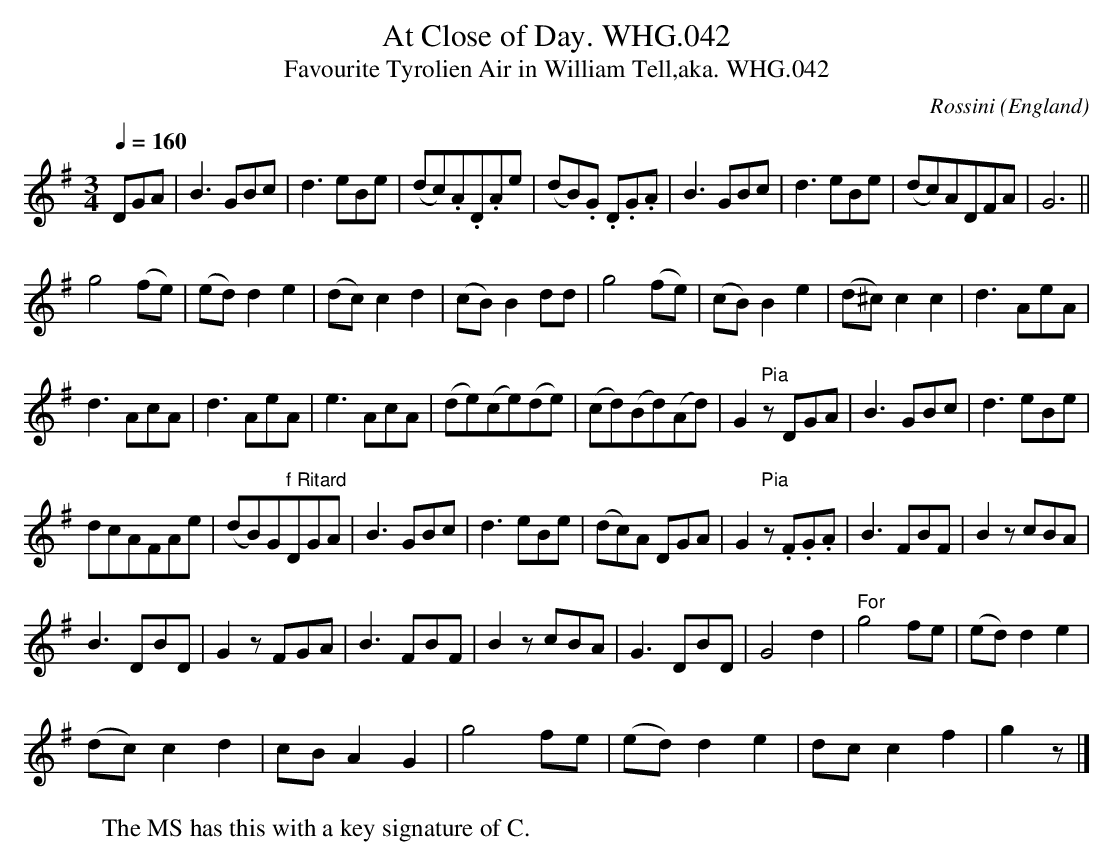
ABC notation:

X:1
T:At Close of Day. WHG.042
T:Favourite Tyrolien Air in William Tell,aka. WHG.042
C:Rossini
L:1/8
M:3/4
O:England
Q:1/4=160
K:G
DGA|B3GBc|d3eBe|(dc).A.D.Ae|(dB).G .D.G.A|\
B3 GBc|d3 eBe|(dc)ADFA|G6||
g4(fe)|(ed)d2e2|(dc)c2d2|(cB)B2dd|\
g4(fe)|(cB)B2e2|(d^c)c2c2|d3AeA|
d3AcA|d3AeA|e3 AcA|(de)(ce)(de)|\
(cd)(Bd)(Ad)|G2" Pia"zDGA|B3GBc|d3eBe|
dcAFAe|(dB)G" f Ritard"DGA|B3GBc|d3eBe|\
(dc)A DGA|G2" Pia"z.F.G.A|B3FBF|B2zcBA|
B3DBD|G2zFGA|B3FBF|B2zcBA|\
G3DBD|G4d2|" For"g4fe|(ed)d2e2|
(dc)c2d2|cBA2G2|g4fe|(ed)d2e2|\
dcc2f2|g2z|]
W:The MS has this with a key signature of C.
